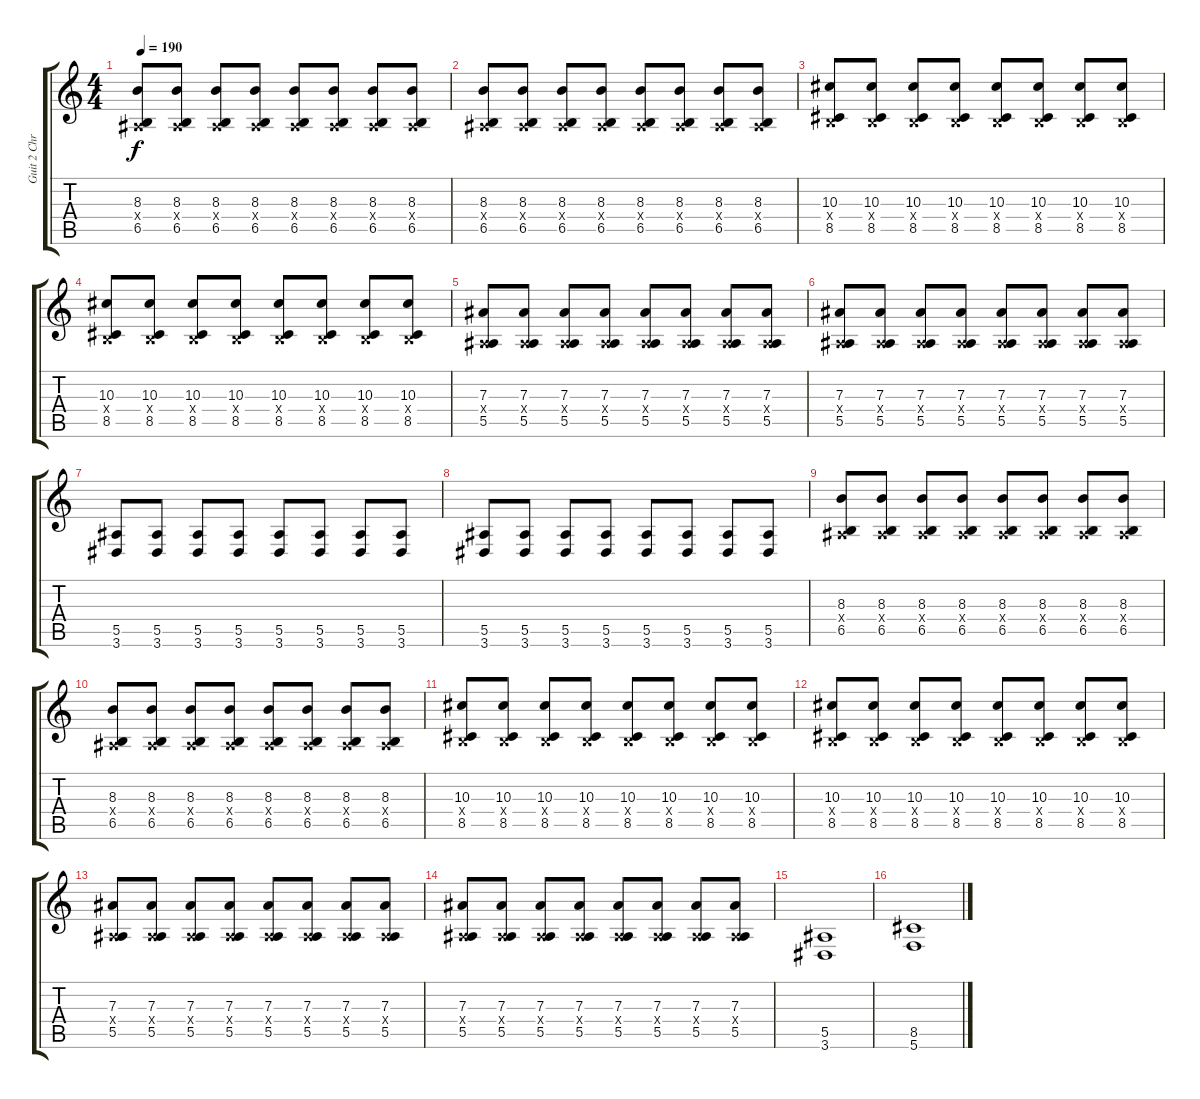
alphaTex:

\track ("Guit 2 Chris" "Guit 2 Chr") {instrument distortionguitar}
\staff {score tabs}
\tuning (C4 G3 Eb3 Bb2 F2 C2) {hide}
\ts (4 4)
\tempo 190
\clef g2
\ks c
(8.3 0.4{x} 6.5).8{dy f} (8.3 0.4{x} 6.5).8 (8.3 0.4{x} 6.5).8 (8.3 0.4{x} 6.5).8 (8.3 0.4{x} 6.5).8 (8.3 0.4{x} 6.5).8 (8.3 0.4{x} 6.5).8 (8.3 0.4{x} 6.5).8 |
(8.3 0.4{x} 6.5).8 (8.3 0.4{x} 6.5).8 (8.3 0.4{x} 6.5).8 (8.3 0.4{x} 6.5).8 (8.3 0.4{x} 6.5).8 (8.3 0.4{x} 6.5).8 (8.3 0.4{x} 6.5).8 (8.3 0.4{x} 6.5).8 |
(10.3 1.4{x} 8.5).8 (10.3 1.4{x} 8.5).8 (10.3 1.4{x} 8.5).8 (10.3 1.4{x} 8.5).8 (10.3 1.4{x} 8.5).8 (10.3 1.4{x} 8.5).8 (10.3 1.4{x} 8.5).8 (10.3 1.4{x} 8.5).8 |
(10.3 1.4{x} 8.5).8 (10.3 1.4{x} 8.5).8 (10.3 1.4{x} 8.5).8 (10.3 1.4{x} 8.5).8 (10.3 1.4{x} 8.5).8 (10.3 1.4{x} 8.5).8 (10.3 1.4{x} 8.5).8 (10.3 1.4{x} 8.5).8 |
(7.3 0.4{x} 5.5).8 (7.3 0.4{x} 5.5).8 (7.3 0.4{x} 5.5).8 (7.3 0.4{x} 5.5).8 (7.3 0.4{x} 5.5).8 (7.3 0.4{x} 5.5).8 (7.3 0.4{x} 5.5).8 (7.3 0.4{x} 5.5).8 |
(7.3 0.4{x} 5.5).8 (7.3 0.4{x} 5.5).8 (7.3 0.4{x} 5.5).8 (7.3 0.4{x} 5.5).8 (7.3 0.4{x} 5.5).8 (7.3 0.4{x} 5.5).8 (7.3 0.4{x} 5.5).8 (7.3 0.4{x} 5.5).8 |
(5.5 3.6).8 (5.5 3.6).8 (5.5 3.6).8 (5.5 3.6).8 (5.5 3.6).8 (5.5 3.6).8 (5.5 3.6).8 (5.5 3.6).8 |
(5.5 3.6).8 (5.5 3.6).8 (5.5 3.6).8 (5.5 3.6).8 (5.5 3.6).8 (5.5 3.6).8 (5.5 3.6).8 (5.5 3.6).8 |
(8.3 0.4{x} 6.5).8 (8.3 0.4{x} 6.5).8 (8.3 0.4{x} 6.5).8 (8.3 0.4{x} 6.5).8 (8.3 0.4{x} 6.5).8 (8.3 0.4{x} 6.5).8 (8.3 0.4{x} 6.5).8 (8.3 0.4{x} 6.5).8 |
(8.3 0.4{x} 6.5).8 (8.3 0.4{x} 6.5).8 (8.3 0.4{x} 6.5).8 (8.3 0.4{x} 6.5).8 (8.3 0.4{x} 6.5).8 (8.3 0.4{x} 6.5).8 (8.3 0.4{x} 6.5).8 (8.3 0.4{x} 6.5).8 |
(10.3 1.4{x} 8.5).8 (10.3 1.4{x} 8.5).8 (10.3 1.4{x} 8.5).8 (10.3 1.4{x} 8.5).8 (10.3 1.4{x} 8.5).8 (10.3 1.4{x} 8.5).8 (10.3 1.4{x} 8.5).8 (10.3 1.4{x} 8.5).8 |
(10.3 1.4{x} 8.5).8 (10.3 1.4{x} 8.5).8 (10.3 1.4{x} 8.5).8 (10.3 1.4{x} 8.5).8 (10.3 1.4{x} 8.5).8 (10.3 1.4{x} 8.5).8 (10.3 1.4{x} 8.5).8 (10.3 1.4{x} 8.5).8 |
(7.3 0.4{x} 5.5).8 (7.3 0.4{x} 5.5).8 (7.3 0.4{x} 5.5).8 (7.3 0.4{x} 5.5).8 (7.3 0.4{x} 5.5).8 (7.3 0.4{x} 5.5).8 (7.3 0.4{x} 5.5).8 (7.3 0.4{x} 5.5).8 |
(7.3 0.4{x} 5.5).8 (7.3 0.4{x} 5.5).8 (7.3 0.4{x} 5.5).8 (7.3 0.4{x} 5.5).8 (7.3 0.4{x} 5.5).8 (7.3 0.4{x} 5.5).8 (7.3 0.4{x} 5.5).8 (7.3 0.4{x} 5.5).8 |
(5.5 3.6).1 |
(8.5 5.6).1
